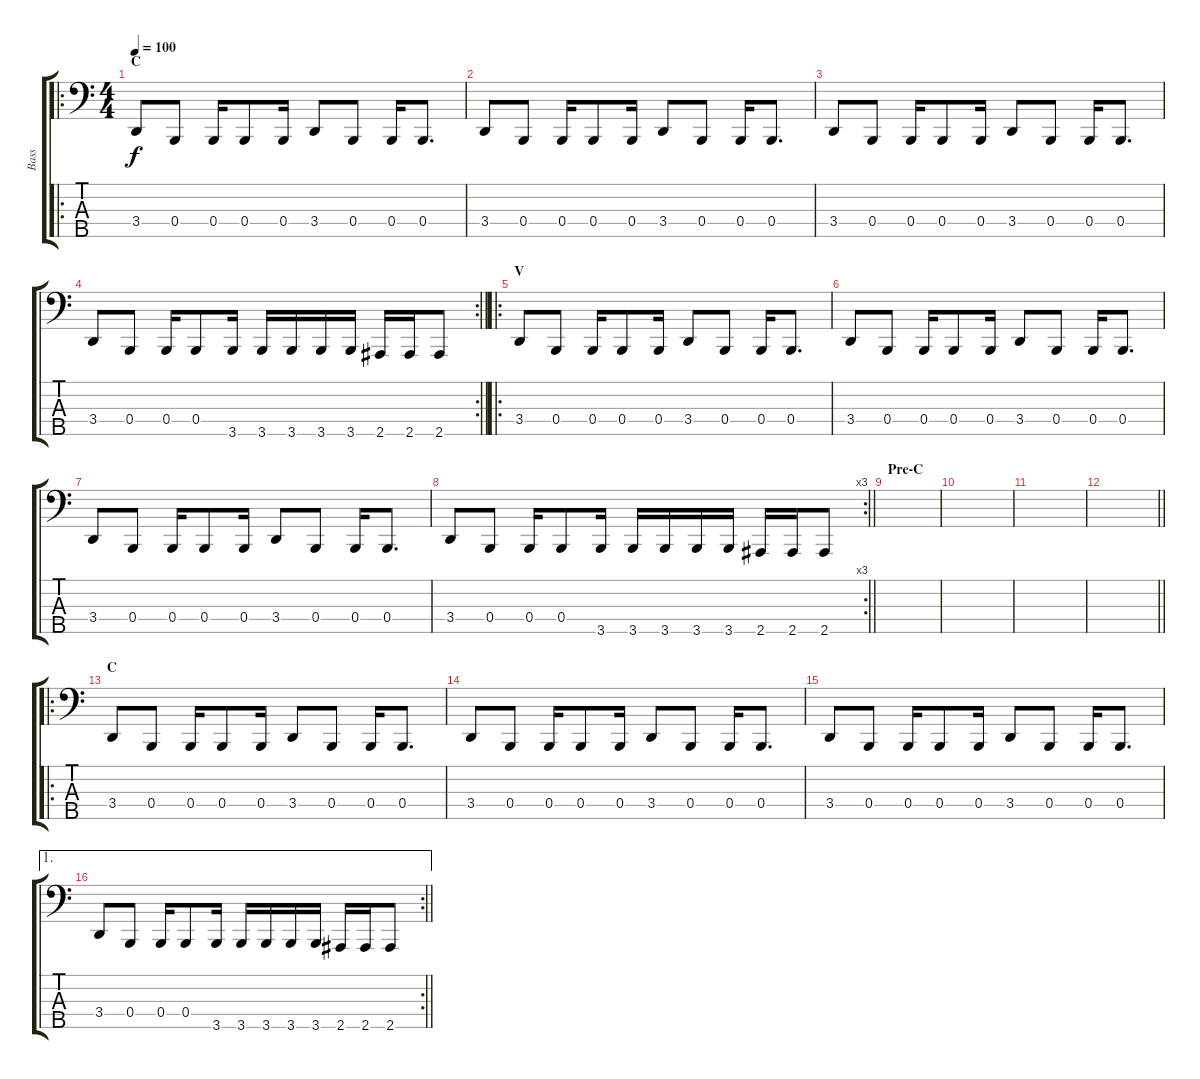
\track ("Bass" "Bass") {instrument electricbassfinger}
\staff {score tabs}
\tuning (E2 B1 Gb1 B0 Ab0) {hide}
\ro
\ts (4 4)
\section ("" "C")
\tempo 100
\clef f4
\ks c
3.4.8{dy f} 0.4.8 0.4.16 0.4.8 0.4.16 3.4.8 0.4.8 0.4.16 0.4.8{d} |
3.4.8 0.4.8 0.4.16 0.4.8 0.4.16 3.4.8 0.4.8 0.4.16 0.4.8{d} |
3.4.8 0.4.8 0.4.16 0.4.8 0.4.16 3.4.8 0.4.8 0.4.16 0.4.8{d} |
\rc 2
\barLineRight lightlight
3.4.8 0.4.8 0.4.16 0.4.8 3.5.16 3.5.16 3.5.16 3.5.16 3.5.16 2.5.16 2.5.16 2.5.8 |
\ro
\section ("" "V")
3.4.8 0.4.8 0.4.16 0.4.8 0.4.16 3.4.8 0.4.8 0.4.16 0.4.8{d} |
3.4.8 0.4.8 0.4.16 0.4.8 0.4.16 3.4.8 0.4.8 0.4.16 0.4.8{d} |
3.4.8 0.4.8 0.4.16 0.4.8 0.4.16 3.4.8 0.4.8 0.4.16 0.4.8{d} |
\rc 3
\barLineRight lightlight
3.4.8 0.4.8 0.4.16 0.4.8 3.5.16 3.5.16 3.5.16 3.5.16 3.5.16 2.5.16 2.5.16 2.5.8 |
\section ("" "Pre-C")
|
|
|
\barLineRight lightlight
|
\ro
\section ("" "C")
3.4.8 0.4.8 0.4.16 0.4.8 0.4.16 3.4.8 0.4.8 0.4.16 0.4.8{d} |
3.4.8 0.4.8 0.4.16 0.4.8 0.4.16 3.4.8 0.4.8 0.4.16 0.4.8{d} |
3.4.8 0.4.8 0.4.16 0.4.8 0.4.16 3.4.8 0.4.8 0.4.16 0.4.8{d} |
\ae 1
\rc 2
\barLineRight lightlight
3.4.8 0.4.8 0.4.16 0.4.8 3.5.16 3.5.16 3.5.16 3.5.16 3.5.16 2.5.16 2.5.16 2.5.8
